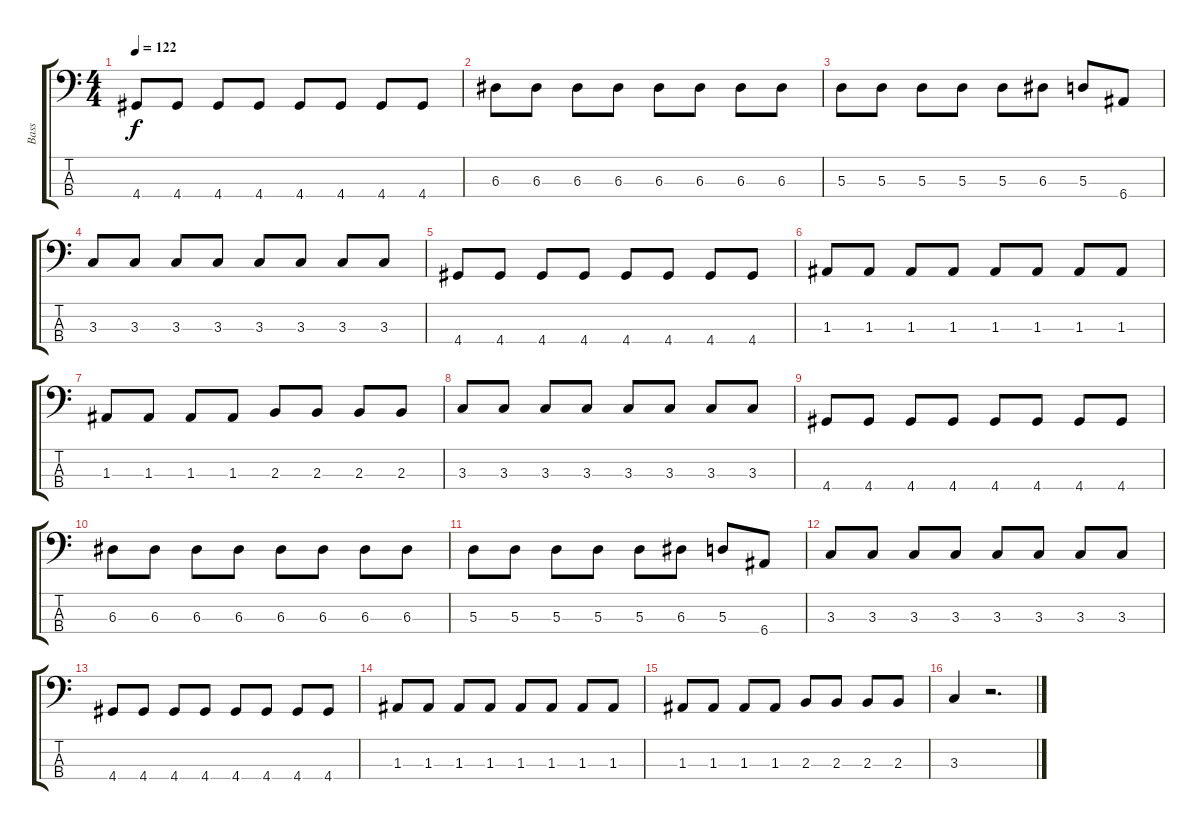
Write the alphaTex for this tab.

\track ("Bass" "Bass") {instrument electricbasspick}
\staff {score tabs}
\tuning (G2 D2 A1 E1) {hide}
\ts (4 4)
\tempo 122
\clef f4
\ks c
4.4.8{dy f} 4.4.8 4.4.8 4.4.8 4.4.8 4.4.8 4.4.8 4.4.8 |
6.3.8 6.3.8 6.3.8 6.3.8 6.3.8 6.3.8 6.3.8 6.3.8 |
5.3.8 5.3.8 5.3.8 5.3.8 5.3.8 6.3.8 5.3.8 6.4.8 |
3.3.8 3.3.8 3.3.8 3.3.8 3.3.8 3.3.8 3.3.8 3.3.8 |
4.4.8 4.4.8 4.4.8 4.4.8 4.4.8 4.4.8 4.4.8 4.4.8 |
1.3.8 1.3.8 1.3.8 1.3.8 1.3.8 1.3.8 1.3.8 1.3.8 |
1.3.8 1.3.8 1.3.8 1.3.8 2.3.8 2.3.8 2.3.8 2.3.8 |
3.3.8 3.3.8 3.3.8 3.3.8 3.3.8 3.3.8 3.3.8 3.3.8 |
4.4.8 4.4.8 4.4.8 4.4.8 4.4.8 4.4.8 4.4.8 4.4.8 |
6.3.8 6.3.8 6.3.8 6.3.8 6.3.8 6.3.8 6.3.8 6.3.8 |
5.3.8 5.3.8 5.3.8 5.3.8 5.3.8 6.3.8 5.3.8 6.4.8 |
3.3.8 3.3.8 3.3.8 3.3.8 3.3.8 3.3.8 3.3.8 3.3.8 |
4.4.8 4.4.8 4.4.8 4.4.8 4.4.8 4.4.8 4.4.8 4.4.8 |
1.3.8 1.3.8 1.3.8 1.3.8 1.3.8 1.3.8 1.3.8 1.3.8 |
1.3.8 1.3.8 1.3.8 1.3.8 2.3.8 2.3.8 2.3.8 2.3.8 |
3.3.4 r.2{d}
